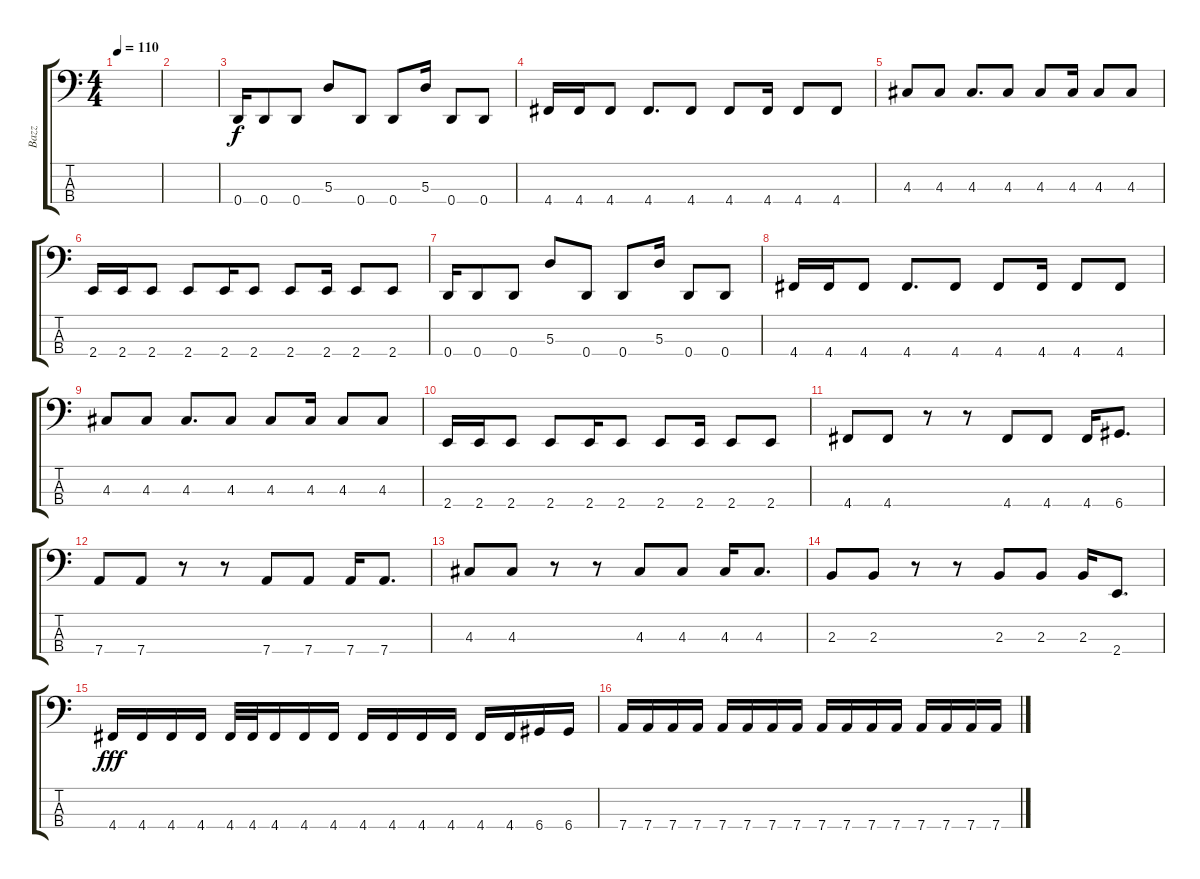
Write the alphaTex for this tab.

\track ("Bazz" "Bazz") {instrument electricbassfinger}
\staff {score tabs}
\tuning (G2 D2 A1 D1) {hide}
\ts (4 4)
\tempo 110
\clef f4
\ks c
|
|
0.4.16{volume 12} 0.4.8 0.4.8 5.3.8 0.4.8 0.4.8 5.3.16 0.4.8 0.4.8 |
4.4.16 4.4.16 4.4.8 4.4.8{d} 4.4.8 4.4.8 4.4.16 4.4.8 4.4.8 |
4.3.8 4.3.8 4.3.8{d} 4.3.8 4.3.8 4.3.16 4.3.8 4.3.8 |
2.4.16 2.4.16 2.4.8 2.4.8 2.4.16 2.4.8 2.4.8 2.4.16 2.4.8 2.4.8 |
0.4.16 0.4.8 0.4.8 5.3.8 0.4.8 0.4.8 5.3.16 0.4.8 0.4.8 |
4.4.16 4.4.16 4.4.8 4.4.8{d} 4.4.8 4.4.8 4.4.16 4.4.8 4.4.8 |
4.3.8 4.3.8 4.3.8{d} 4.3.8 4.3.8 4.3.16 4.3.8 4.3.8 |
2.4.16 2.4.16 2.4.8 2.4.8 2.4.16 2.4.8 2.4.8 2.4.16 2.4.8 2.4.8 |
4.4.8 4.4.8 r.8 r.8 4.4.8 4.4.8 4.4.16 6.4.8{d} |
7.4.8 7.4.8 r.8 r.8 7.4.8 7.4.8 7.4.16 7.4.8{d} |
4.3.8 4.3.8 r.8 r.8 4.3.8 4.3.8 4.3.16 4.3.8{d} |
2.3.8 2.3.8 r.8 r.8 2.3.8 2.3.8 2.3.16 2.4.8{d} |
4.4.16{dy fff} 4.4.16 4.4.16 4.4.16 4.4.32 4.4.32 4.4.16 4.4.16 4.4.16 4.4.16 4.4.16 4.4.16 4.4.16 4.4.16 4.4.16 6.4.16 6.4.16 |
7.4.16 7.4.16 7.4.16 7.4.16 7.4.16 7.4.16 7.4.16 7.4.16 7.4.16 7.4.16 7.4.16 7.4.16 7.4.16 7.4.16 7.4.16 7.4.16
